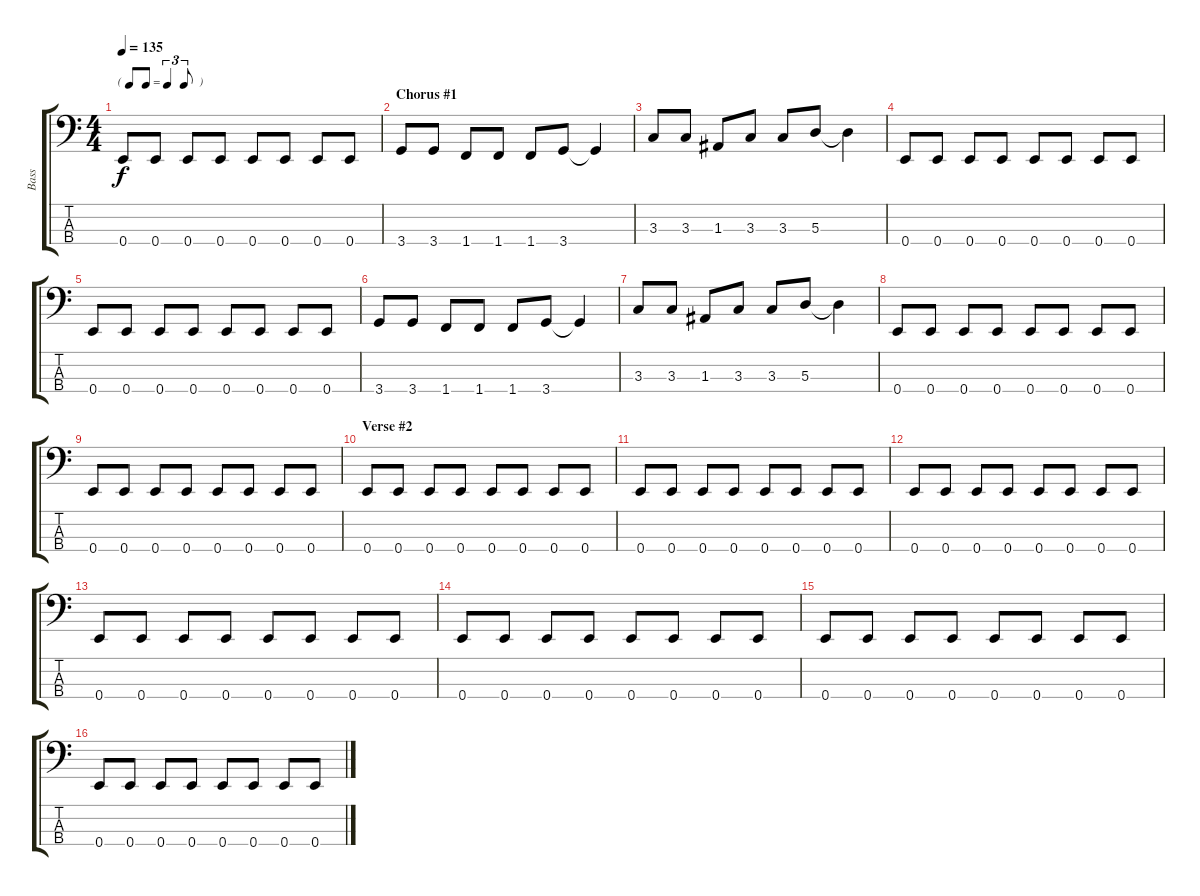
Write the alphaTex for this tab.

\track ("Bass" "Bass") {instrument electricbasspick}
\staff {score tabs}
\tuning (G2 D2 A1 E1) {hide}
\ts (4 4)
\tf triplet8th
\tempo 135
\clef f4
\ks c
0.4.8{dy f} 0.4.8 0.4.8 0.4.8 0.4.8 0.4.8 0.4.8 0.4.8 |
\section ("" "Chorus #1")
3.4.8 3.4.8 1.4.8 1.4.8 1.4.8 3.4.8 3.4{t}.4 |
3.3.8 3.3.8 1.3.8 3.3.8 3.3.8 5.3.8 5.3{t}.4 |
0.4.8 0.4.8 0.4.8 0.4.8 0.4.8 0.4.8 0.4.8 0.4.8 |
0.4.8 0.4.8 0.4.8 0.4.8 0.4.8 0.4.8 0.4.8 0.4.8 |
3.4.8 3.4.8 1.4.8 1.4.8 1.4.8 3.4.8 3.4{t}.4 |
3.3.8 3.3.8 1.3.8 3.3.8 3.3.8 5.3.8 5.3{t}.4 |
0.4.8 0.4.8 0.4.8 0.4.8 0.4.8 0.4.8 0.4.8 0.4.8 |
0.4.8 0.4.8 0.4.8 0.4.8 0.4.8 0.4.8 0.4.8 0.4.8 |
\section ("" "Verse #2")
0.4.8 0.4.8 0.4.8 0.4.8 0.4.8 0.4.8 0.4.8 0.4.8 |
0.4.8 0.4.8 0.4.8 0.4.8 0.4.8 0.4.8 0.4.8 0.4.8 |
0.4.8 0.4.8 0.4.8 0.4.8 0.4.8 0.4.8 0.4.8 0.4.8 |
0.4.8 0.4.8 0.4.8 0.4.8 0.4.8 0.4.8 0.4.8 0.4.8 |
0.4.8 0.4.8 0.4.8 0.4.8 0.4.8 0.4.8 0.4.8 0.4.8 |
0.4.8 0.4.8 0.4.8 0.4.8 0.4.8 0.4.8 0.4.8 0.4.8 |
0.4.8 0.4.8 0.4.8 0.4.8 0.4.8 0.4.8 0.4.8 0.4.8
